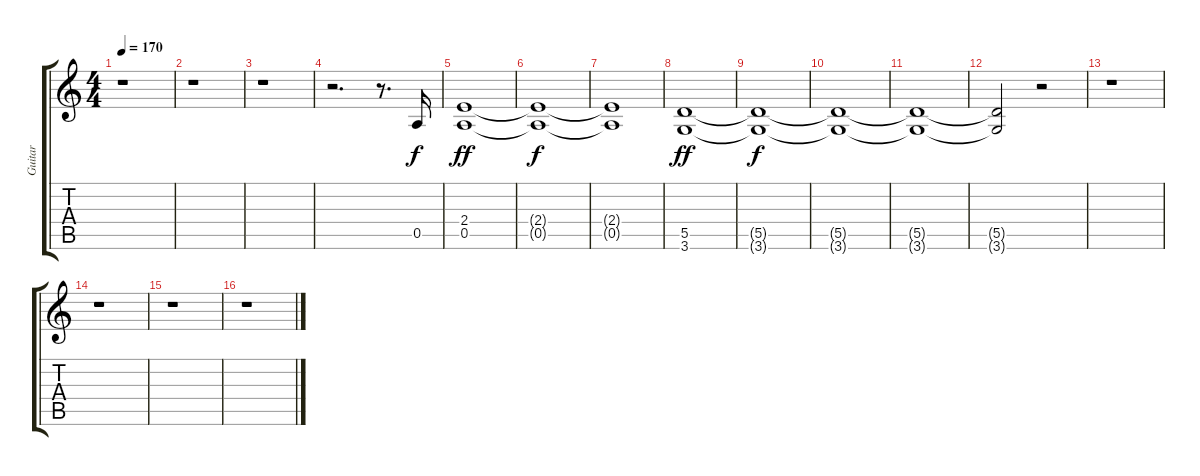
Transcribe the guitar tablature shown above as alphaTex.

\track ("Guitar" "Guitar") {instrument overdrivenguitar}
\staff {score tabs}
\tuning (E4 B3 G3 D3 A2 E2) {hide}
\ts (4 4)
\tempo 170
\clef g2
\ks c
r.1{dy f instrument overdrivenguitar} |
r.1 |
r.1 |
r.2{d} r.8{d} 0.5.16 |
(2.4 0.5).1{dy ff} |
(2.4{t} 0.5{t}).1{dy f} |
(2.4{t} 0.5{t}).1 |
(5.5 3.6).1{dy ff} |
(5.5{t} 3.6{t}).1{dy f} |
(5.5{t} 3.6{t}).1 |
(5.5{t} 3.6{t}).1 |
(5.5{t} 3.6{t}).2 r.2 |
r.1 |
r.1 |
r.1 |
r.1
